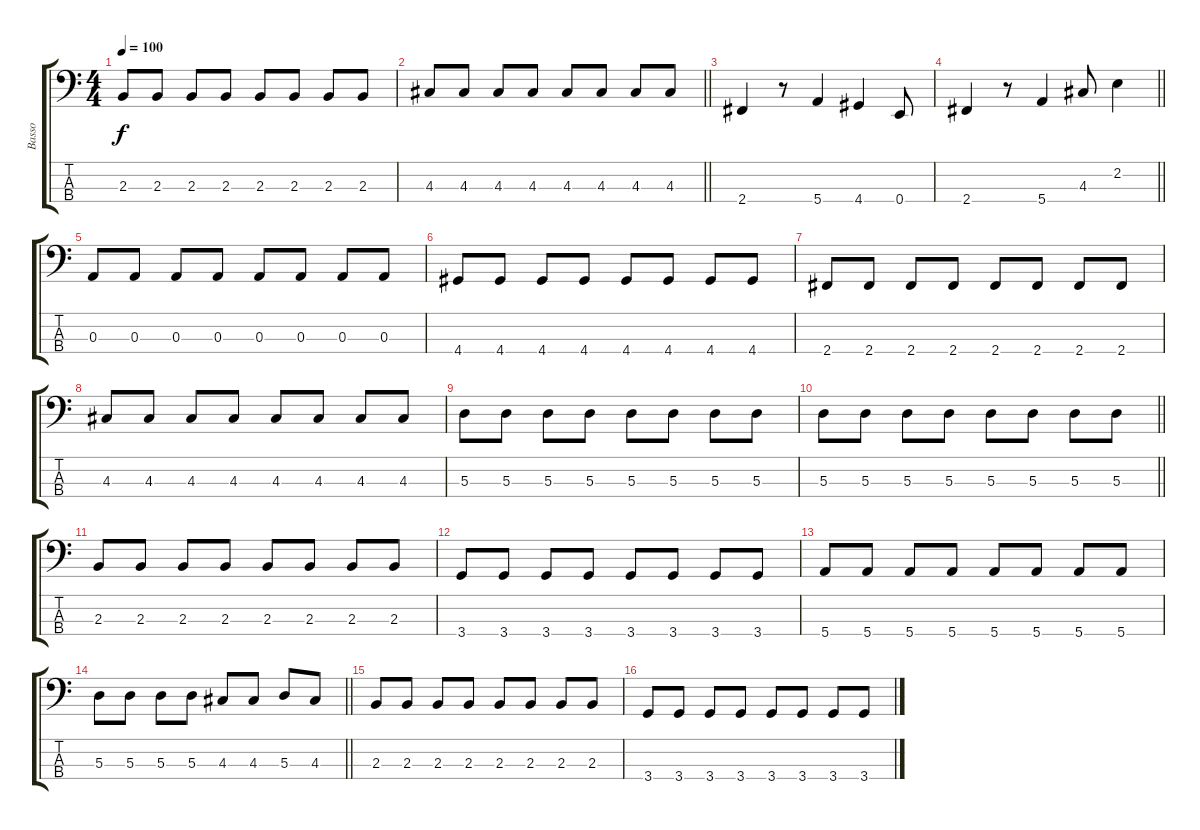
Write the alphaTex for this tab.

\track ("Basso" "Basso") {instrument electricbassfinger}
\staff {score tabs}
\tuning (G2 D2 A1 E1) {hide}
\ts (4 4)
\tempo 100
\clef f4
\ks c
2.3.8{dy f} 2.3.8 2.3.8 2.3.8 2.3.8 2.3.8 2.3.8 2.3.8 |
\barLineRight lightlight
4.3.8 4.3.8 4.3.8 4.3.8 4.3.8 4.3.8 4.3.8 4.3.8 |
2.4.4 r.8 5.4.4 4.4.4 0.4.8 |
\barLineRight lightlight
2.4.4 r.8 5.4.4 4.3.8 2.2.4 |
0.3.8 0.3.8 0.3.8 0.3.8 0.3.8 0.3.8 0.3.8 0.3.8 |
4.4.8 4.4.8 4.4.8 4.4.8 4.4.8 4.4.8 4.4.8 4.4.8 |
2.4.8 2.4.8 2.4.8 2.4.8 2.4.8 2.4.8 2.4.8 2.4.8 |
4.3.8 4.3.8 4.3.8 4.3.8 4.3.8 4.3.8 4.3.8 4.3.8 |
5.3.8 5.3.8 5.3.8 5.3.8 5.3.8 5.3.8 5.3.8 5.3.8 |
\barLineRight lightlight
5.3.8 5.3.8 5.3.8 5.3.8 5.3.8 5.3.8 5.3.8 5.3.8 |
2.3.8 2.3.8 2.3.8 2.3.8 2.3.8 2.3.8 2.3.8 2.3.8 |
3.4.8 3.4.8 3.4.8 3.4.8 3.4.8 3.4.8 3.4.8 3.4.8 |
5.4.8 5.4.8 5.4.8 5.4.8 5.4.8 5.4.8 5.4.8 5.4.8 |
\barLineRight lightlight
5.3.8 5.3.8 5.3.8 5.3.8 4.3.8 4.3.8 5.3.8 4.3.8 |
2.3.8 2.3.8 2.3.8 2.3.8 2.3.8 2.3.8 2.3.8 2.3.8 |
3.4.8 3.4.8 3.4.8 3.4.8 3.4.8 3.4.8 3.4.8 3.4.8
